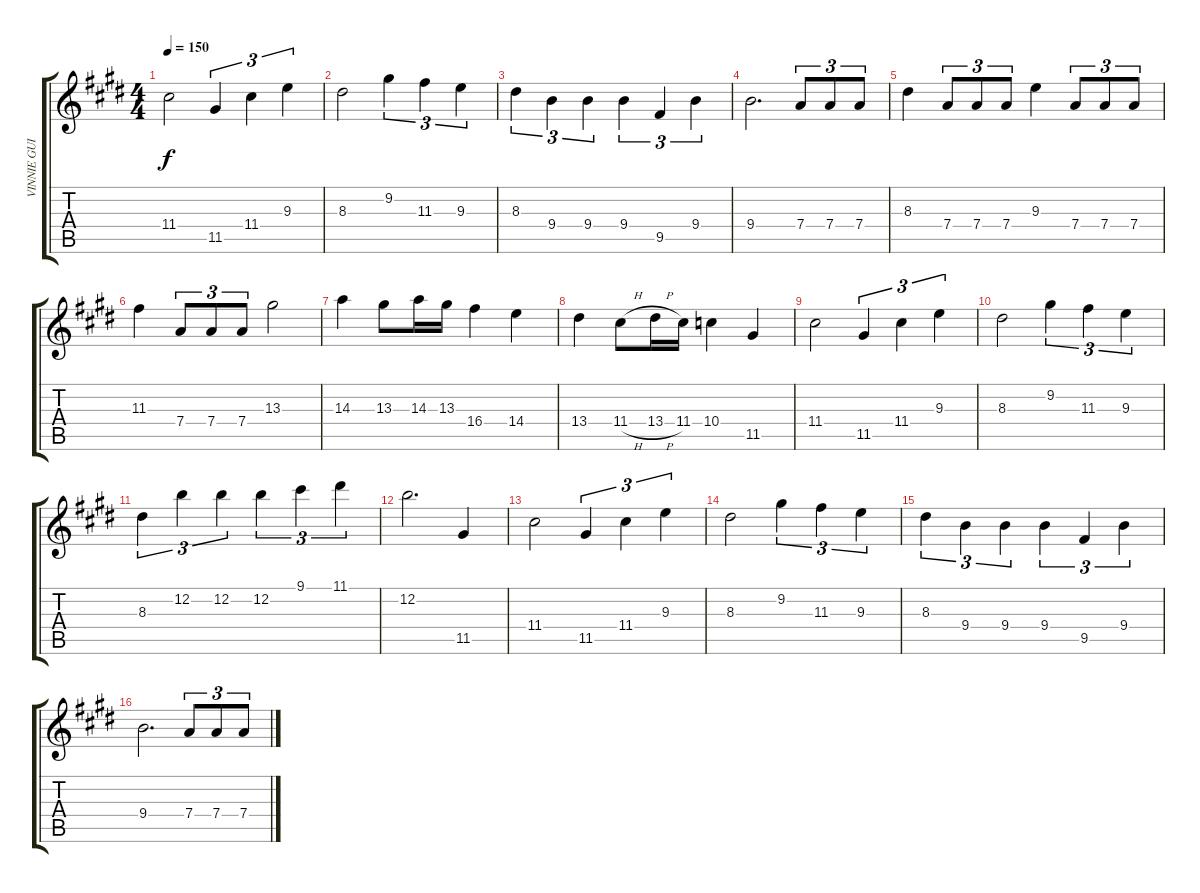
\track ("VINNIE GUITAR 1" "VINNIE GUI") {instrument overdrivenguitar}
\staff {score tabs}
\tuning (E4 B3 G3 D3 A2 E2) {hide}
\ts (4 4)
\tempo 150
\clef g2
\ks e
11.4.2{dy f} 11.5.4{tu (3 2)} 11.4.4{tu (3 2)} 9.3.4{tu (3 2)} |
8.3.2 9.2.4{tu (3 2)} 11.3.4{tu (3 2)} 9.3.4{tu (3 2)} |
8.3.4{tu (3 2)} 9.4.4{tu (3 2)} 9.4.4{tu (3 2)} 9.4.4{tu (3 2)} 9.5.4{tu (3 2)} 9.4.4{tu (3 2)} |
9.4.2{d} 7.4.8{tu (3 2)} 7.4.8{tu (3 2)} 7.4.8{tu (3 2)} |
8.3.4 7.4.8{tu (3 2)} 7.4.8{tu (3 2)} 7.4.8{tu (3 2)} 9.3.4 7.4.8{tu (3 2)} 7.4.8{tu (3 2)} 7.4.8{tu (3 2)} |
11.3.4 7.4.8{tu (3 2)} 7.4.8{tu (3 2)} 7.4.8{tu (3 2)} 13.3.2 |
14.3.4 13.3.8 14.3.16 13.3.16 16.4.4 14.4.4 |
13.4.4 11.4{h}.8 13.4{h}.16 11.4.16 10.4.4 11.5.4 |
11.4.2 11.5.4{tu (3 2)} 11.4.4{tu (3 2)} 9.3.4{tu (3 2)} |
8.3.2 9.2.4{tu (3 2)} 11.3.4{tu (3 2)} 9.3.4{tu (3 2)} |
8.3.4{tu (3 2)} 12.2.4{tu (3 2)} 12.2.4{tu (3 2)} 12.2.4{tu (3 2)} 9.1.4{tu (3 2)} 11.1.4{tu (3 2)} |
12.2.2{d} 11.5.4 |
11.4.2 11.5.4{tu (3 2)} 11.4.4{tu (3 2)} 9.3.4{tu (3 2)} |
8.3.2 9.2.4{tu (3 2)} 11.3.4{tu (3 2)} 9.3.4{tu (3 2)} |
8.3.4{tu (3 2)} 9.4.4{tu (3 2)} 9.4.4{tu (3 2)} 9.4.4{tu (3 2)} 9.5.4{tu (3 2)} 9.4.4{tu (3 2)} |
9.4.2{d} 7.4.8{tu (3 2)} 7.4.8{tu (3 2)} 7.4.8{tu (3 2)}
